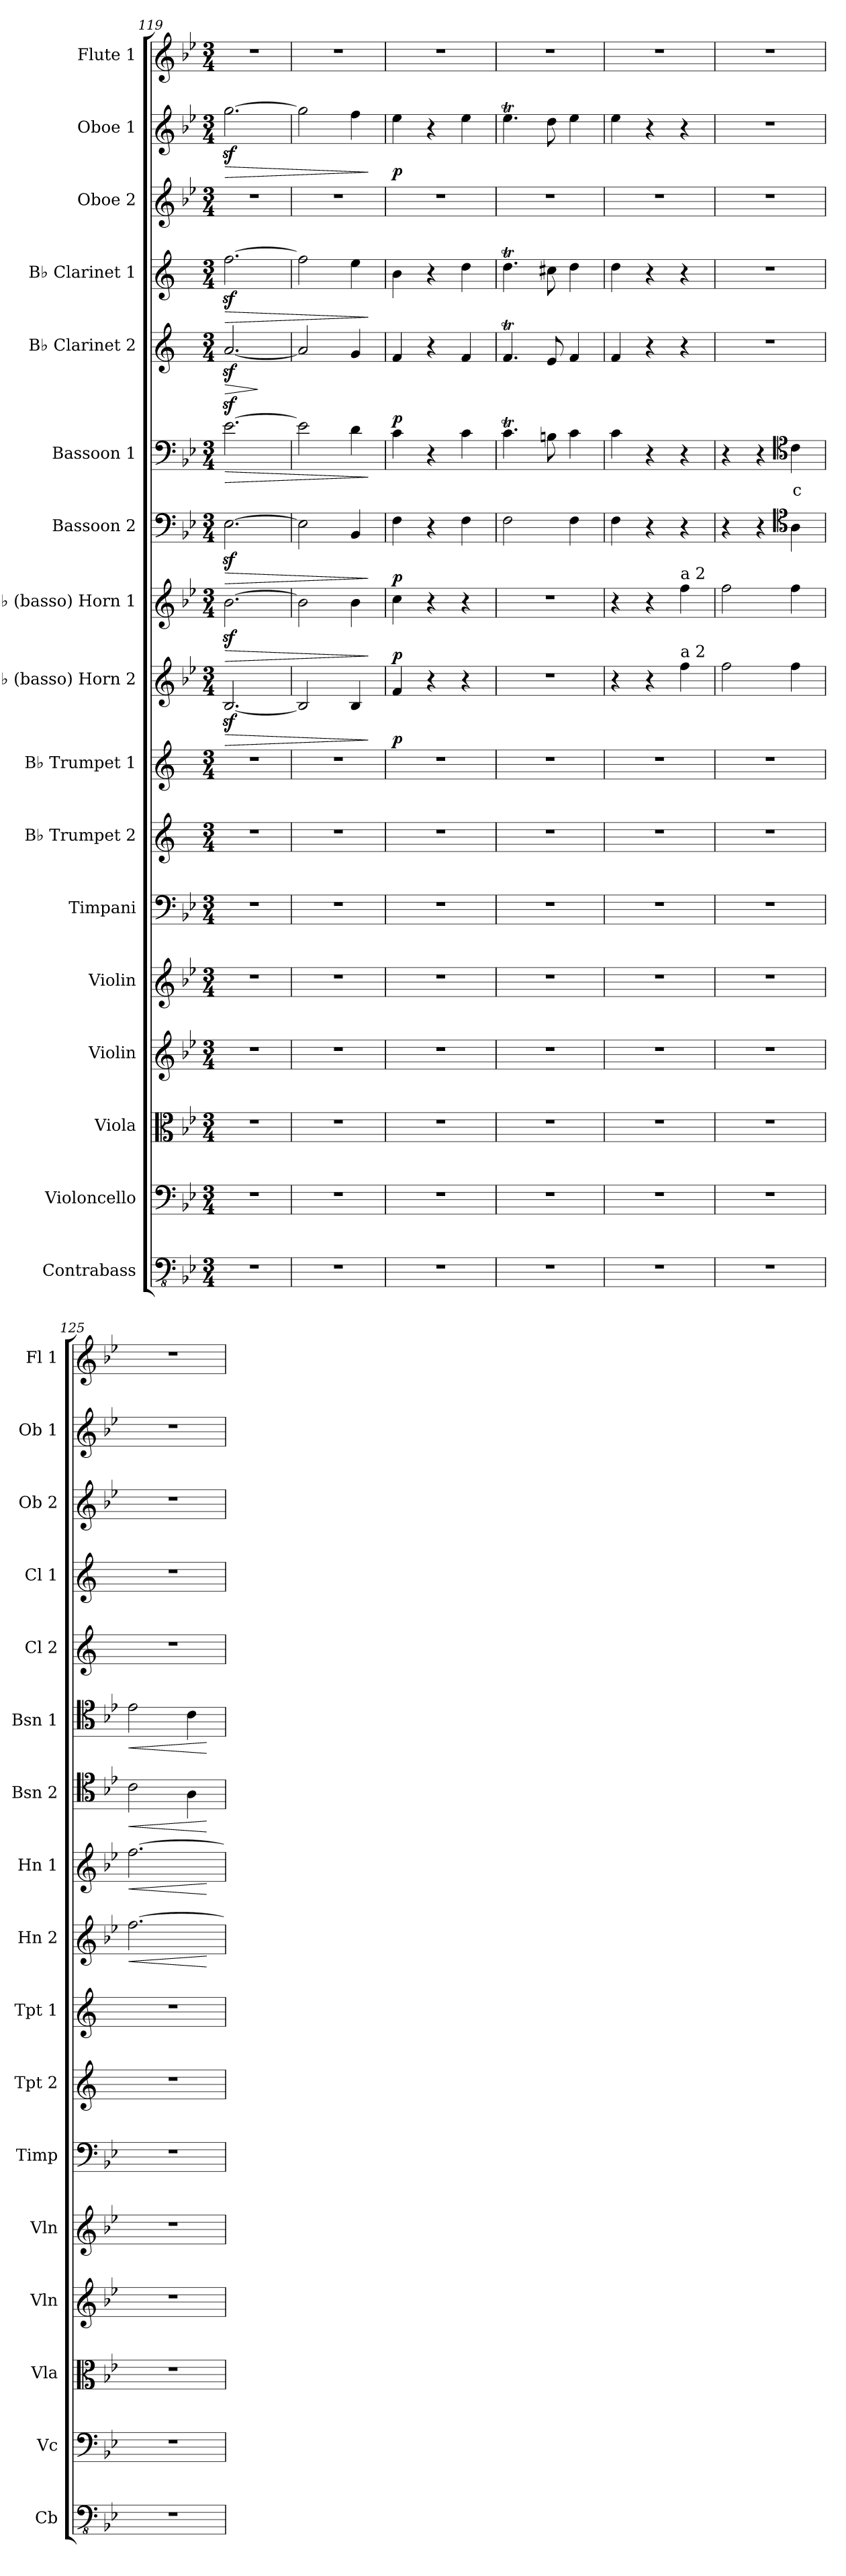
**kern	**kern	**kern	**kern	**kern	**kern	**kern	**kern	**kern	**dynam	**kern	**dynam	**kern	**dynam	**kern	**text	**dynam	**kern	**dynam	**kern	**dynam	**kern	**kern	**dynam	**kern
*part17	*part16	*part15	*part14	*part13	*part12	*part11	*part10	*part9	*part9	*part8	*part8	*part7	*part7	*part6	*part6	*part6	*part5	*part5	*part4	*part4	*part3	*part2	*part2	*part1
*staff17	*staff16	*staff15	*staff14	*staff13	*staff12	*staff11	*staff10	*staff9	*staff9	*staff8	*staff8	*staff7	*staff7	*staff6	*staff6	*staff6	*staff5	*staff5	*staff4	*staff4	*staff3	*staff2	*staff2	*staff1
*I"Contrabass	*I"Violoncello	*I"Viola	*I"Violin	*I"Violin	*I"Timpani	*I"B♭ Trumpet 2	*I"B♭ Trumpet 1	*I"B♭ (basso) Horn 2	*	*I"B♭ (basso) Horn 1	*	*I"Bassoon 2	*	*I"Bassoon 1	*	*	*I"B♭ Clarinet 2	*	*I"B♭ Clarinet 1	*	*I"Oboe 2	*I"Oboe 1	*	*I"Flute 1
*I'Cb	*I'Vc	*I'Vla	*I'Vln	*I'Vln	*I'Timp	*I'Tpt 2	*I'Tpt 1	*I'Hn 2	*	*I'Hn 1	*	*I'Bsn 2	*	*I'Bsn 1	*	*	*I'Cl 2	*	*I'Cl 1	*	*I'Ob 2	*I'Ob 1	*	*I'Fl 1
*clefFv4	*clefF4	*clefC3	*clefG2	*clefG2	*clefF4	*clefG2	*clefG2	*clefG2	*	*clefG2	*	*clefF4	*	*clefF4	*	*	*clefG2	*	*clefG2	*	*clefG2	*clefG2	*	*clefG2
*	*	*	*	*	*	*ITrd1c2	*ITrd1c2	*ITrd8c14	*	*ITrd8c14	*	*	*	*	*	*	*ITrd1c2	*	*ITrd1c2	*	*	*	*	*
*k[b-e-]	*k[b-e-]	*k[b-e-]	*k[b-e-]	*k[b-e-]	*k[b-e-]	*k[b-e-]	*k[b-e-]	*k[b-e-]	*	*k[b-e-]	*	*k[b-e-]	*	*k[b-e-]	*	*	*k[b-e-]	*	*k[b-e-]	*	*k[b-e-]	*k[b-e-]	*	*k[b-e-]
*M3/4	*M3/4	*M3/4	*M3/4	*M3/4	*M3/4	*M3/4	*M3/4	*M3/4	*	*M3/4	*	*M3/4	*	*M3/4	*	*	*M3/4	*	*M3/4	*	*M3/4	*M3/4	*	*M3/4
=119	=119	=119	=119	=119	=119	=119	=119	=119	=119	=119	=119	=119	=119	=119	=119	=119	=119	=119	=119	=119	=119	=119	=119	=119
!	!	!	!	!	!	!	!	!	!LO:HP:b	!	!LO:HP:b	!	!LO:HP:b	!	!	!LO:HP:b	!	!LO:HP:b	!	!LO:HP:b	!	!	!LO:HP:b	!
2.r	2.r	2.r	2.r	2.r	2.r	2.r	2.r	[2.BB-z</	>	[2.B-z<\	>	[2.E-z<\	>	[2.e-z<\	.	>	[2.gz</	>	[2.ee-z<\	>	2.r	[2.ggz<\	>	2.r
.	.	.	.	.	.	.	.	.	.	.	.	.	.	.	.	.	.	]	.	.	.	.	.	.
=120	=120	=120	=120	=120	=120	=120	=120	=120	=120	=120	=120	=120	=120	=120	=120	=120	=120	=120	=120	=120	=120	=120	=120	=120
2.r	2.r	2.r	2.r	2.r	2.r	2.r	2.r	2BB-/]	.	2B-\]	.	2E-\]	.	2e-\]	.	.	2g/]	.	2ee-\]	.	2.r	2gg\]	.	2.r
.	.	.	.	.	.	.	.	4BB-/	.	4B-\	.	4BB-/	.	4d\	.	.	4f/	.	4dd\	.	.	4ff\	.	.
.	.	.	.	.	.	.	.	.	]	.	]	.	]	.	.	]	.	.	.	]	.	.	]	.
=121	=121	=121	=121	=121	=121	=121	=121	=121	=121	=121	=121	=121	=121	=121	=121	=121	=121	=121	=121	=121	=121	=121	=121	=121
!	!	!	!	!	!	!	!	!	!LO:DY:b	!	!LO:DY:b	!	!LO:DY:b	!	!	!LO:DY:b	!	!	!	!	!	!	!LO:DY:b	!
2.r	2.r	2.r	2.r	2.r	2.r	2.r	2.r	4F/	p	4c\	p	4F\	p	4c\	.	p	4e-/	.	4a\	.	2.r	4ee-\	p	2.r
.	.	.	.	.	.	.	.	4r	.	4r	.	4r	.	4r	.	.	4r	.	4r	.	.	4r	.	.
.	.	.	.	.	.	.	.	4r	.	4r	.	4F\	.	4c\	.	.	4e-/	.	4cc\	.	.	4ee-\	.	.
=122	=122	=122	=122	=122	=122	=122	=122	=122	=122	=122	=122	=122	=122	=122	=122	=122	=122	=122	=122	=122	=122	=122	=122	=122
2.r	2.r	2.r	2.r	2.r	2.r	2.r	2.r	2.r	.	2.r	.	2F\	.	4.cT\	.	.	4.e-T/	.	4.ccT\	.	2.r	4.ee-T\	.	2.r
.	.	.	.	.	.	.	.	.	.	.	.	.	.	8Bn\	.	.	8d/	.	8bn\	.	.	8dd\	.	.
.	.	.	.	.	.	.	.	.	.	.	.	4F\	.	4c\	.	.	4e-/	.	4cc\	.	.	4ee-\	.	.
=123	=123	=123	=123	=123	=123	=123	=123	=123	=123	=123	=123	=123	=123	=123	=123	=123	=123	=123	=123	=123	=123	=123	=123	=123
2.r	2.r	2.r	2.r	2.r	2.r	2.r	2.r	4r	.	4r	.	4F\	.	4c\	.	.	4e-/	.	4cc\	.	2.r	4ee-\	.	2.r
.	.	.	.	.	.	.	.	4r	.	4r	.	4r	.	4r	.	.	4r	.	4r	.	.	4r	.	.
!	!	!	!	!	!	!	!	!	!	!LO:TX:a:t=a 2	!	!	!	!	!	!	!	!	!	!	!	!	!	!
!	!	!	!	!	!	!	!	!LO:TX:a:t=a 2	!	!	!	!	!	!	!	!	!	!	!	!	!	!	!	!
.	.	.	.	.	.	.	.	4f\	.	4f\	.	4r	.	4r	.	.	4r	.	4r	.	.	4r	.	.
=124	=124	=124	=124	=124	=124	=124	=124	=124	=124	=124	=124	=124	=124	=124	=124	=124	=124	=124	=124	=124	=124	=124	=124	=124
2.r	2.r	2.r	2.r	2.r	2.r	2.r	2.r	2f\	.	2f\	.	4r	.	4r	.	.	2.r	.	2.r	.	2.r	2.r	.	2.r
.	.	.	.	.	.	.	.	.	.	.	.	4r	.	4r	.	.	.	.	.	.	.	.	.	.
*	*	*	*	*	*	*	*	*	*	*	*	*clefC4	*	*clefC4	*	*	*	*	*	*	*	*	*	*
!	!	!	!	!	!	!	!	!	!	!	!	!	!	!	!LO:LY:b:color=#FF0000	!	!	!	!	!	!	!	!	!
.	.	.	.	.	.	.	.	4f\	.	4f\	.	4A\	.	4c\	c	.	.	.	.	.	.	.	.	.
=125	=125	=125	=125	=125	=125	=125	=125	=125	=125	=125	=125	=125	=125	=125	=125	=125	=125	=125	=125	=125	=125	=125	=125	=125
!	!	!	!	!	!	!	!	!	!LO:HP:b	!	!LO:HP:b	!	!LO:HP:b	!	!	!LO:HP:b	!	!	!	!	!	!	!	!
2.r	2.r	2.r	2.r	2.r	2.r	2.r	2.r	[2.f\	<	[2.f\	<	2c\	<	2e-\	.	<	2.r	.	2.r	.	2.r	2.r	.	2.r
.	.	.	.	.	.	.	.	.	.	.	.	4A\	.	4c\	.	.	.	.	.	.	.	.	.	.
.	.	.	.	.	.	.	.	.	[	.	[	.	[	.	.	[	.	.	.	.	.	.	.	.
=	=	=	=	=	=	=	=	=	=	=	=	=	=	=	=	=	=	=	=	=	=	=	=	=
*-	*-	*-	*-	*-	*-	*-	*-	*-	*-	*-	*-	*-	*-	*-	*-	*-	*-	*-	*-	*-	*-	*-	*-	*-
